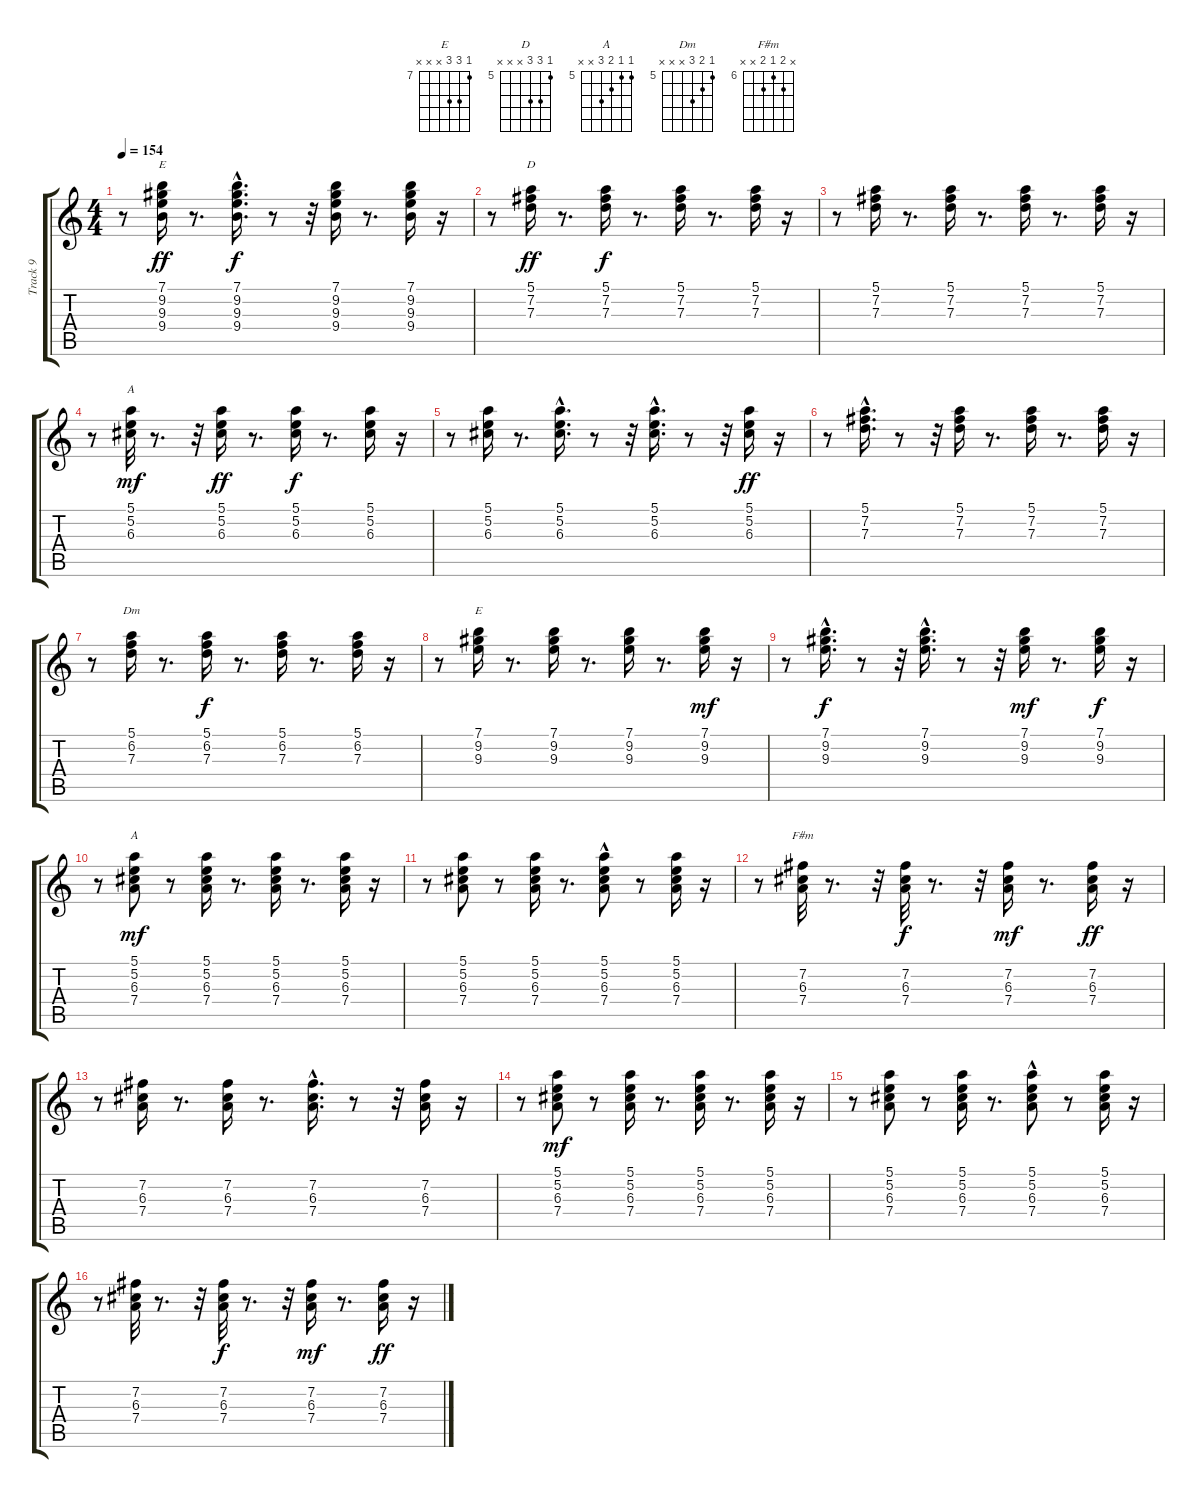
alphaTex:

\track ("Track 9" "Track 9") {instrument electricguitarclean}
\staff {score tabs}
\tuning (E4 B3 G3 D3 A2 E2) {hide}
\chord ("E" 7 9 9 9 x x) {firstfret 7}
\chord ("D" 5 7 7 x x x) {firstfret 5}
\chord ("A" 5 5 6 x x x) {firstfret 5}
\chord ("Dm" 5 6 7 x x x) {firstfret 5}
\chord ("E" 7 9 9 x x x) {firstfret 7}
\chord ("A" 5 5 6 7 x x) {firstfret 5}
\chord ("F#m" x 7 6 7 x x) {firstfret 6}
\ts (4 4)
\tempo 154
\clef g2
\ks c
r.8{dy ff} (7.1 9.2 9.3 9.4).16{ch "E"} r.8{d} (7.1 9.2 9.3{hac} 9.4).16{d dy f} r.8 r.32 (7.1 9.2 9.3 9.4).16 r.8{d} (7.1 9.2 9.3 9.4).16 r.16 |
r.8 (5.1 7.2 7.3).16{ch "D" dy ff} r.8{d} (5.1 7.2 7.3).16{dy f} r.8{d} (5.1 7.2 7.3).16 r.8{d} (5.1 7.2 7.3).16 r.16 |
r.8 (5.1 7.2 7.3).16 r.8{d} (5.1 7.2 7.3).16 r.8{d} (5.1 7.2 7.3).16 r.8{d} (5.1 7.2 7.3).16 r.16 |
r.8 (5.1 5.2 6.3).32{ch "A" dy mf} r.8{d} r.32 (5.1 5.2 6.3).16{dy ff} r.8{d} (5.1 5.2 6.3).16{dy f} r.8{d} (5.1 5.2 6.3).16 r.16 |
r.8 (5.1 5.2 6.3).16 r.8{d} (5.1 5.2{hac} 6.3).16{d} r.8 r.32 (5.1{hac} 5.2{hac} 6.3).16{d} r.8 r.32 (5.1 5.2 6.3).16{dy ff} r.16 |
r.8 (5.1{hac} 7.2{hac} 7.3{hac}).16{d} r.8 r.32 (5.1 7.2 7.3).16 r.8{d} (5.1 7.2 7.3).16 r.8{d} (5.1 7.2 7.3).16 r.16 |
r.8 (5.1 6.2 7.3).16{ch "Dm"} r.8{d} (5.1 6.2 7.3).16{dy f} r.8{d} (5.1 6.2 7.3).16 r.8{d} (5.1 6.2 7.3).16 r.16 |
r.8 (7.1 9.2 9.3).16{ch "E"} r.8{d} (7.1 9.2 9.3).16 r.8{d} (7.1 9.2 9.3).16 r.8{d} (7.1 9.2 9.3).16{dy mf} r.16 |
r.8 (7.1{hac} 9.2 9.3).16{d dy f} r.8 r.32 (7.1{hac} 9.2 9.3).16{d} r.8 r.32 (7.1 9.2 9.3).16{dy mf} r.8{d} (7.1 9.2 9.3).16{dy f} r.16 |
r.8 (5.1 5.2 6.3 7.4).8{ch "A" dy mf} r.8 (5.1 5.2 6.3 7.4).16 r.8{d} (5.1 5.2 6.3 7.4).16 r.8{d} (5.1 5.2 6.3 7.4).16 r.16 |
r.8 (5.1 5.2 6.3 7.4).8 r.8 (5.1 5.2 6.3 7.4).16 r.8{d} (5.1 5.2{hac} 6.3{hac} 7.4{hac}).8 r.8 (5.1 5.2 6.3 7.4).16 r.16 |
r.8 (7.2 6.3 7.4).32{ch "F#m"} r.8{d} r.32 (7.2 6.3 7.4).32{dy f} r.8{d} r.32 (7.2 6.3 7.4).16{dy mf} r.8{d} (7.2 6.3 7.4).16{dy ff} r.16 |
r.8 (7.2 6.3 7.4).16 r.8{d} (7.2 6.3 7.4).16 r.8{d} (7.2{hac} 6.3 7.4).16{d} r.8 r.32 (7.2 6.3 7.4).16 r.16 |
r.8 (5.1 5.2 6.3 7.4).8{dy mf} r.8 (5.1 5.2 6.3 7.4).16 r.8{d} (5.1 5.2 6.3 7.4).16 r.8{d} (5.1 5.2 6.3 7.4).16 r.16 |
r.8 (5.1 5.2 6.3 7.4).8 r.8 (5.1 5.2 6.3 7.4).16 r.8{d} (5.1 5.2{hac} 6.3{hac} 7.4{hac}).8 r.8 (5.1 5.2 6.3 7.4).16 r.16 |
r.8 (7.2 6.3 7.4).32 r.8{d} r.32 (7.2 6.3 7.4).32{dy f} r.8{d} r.32 (7.2 6.3 7.4).16{dy mf} r.8{d} (7.2 6.3 7.4).16{dy ff} r.16
